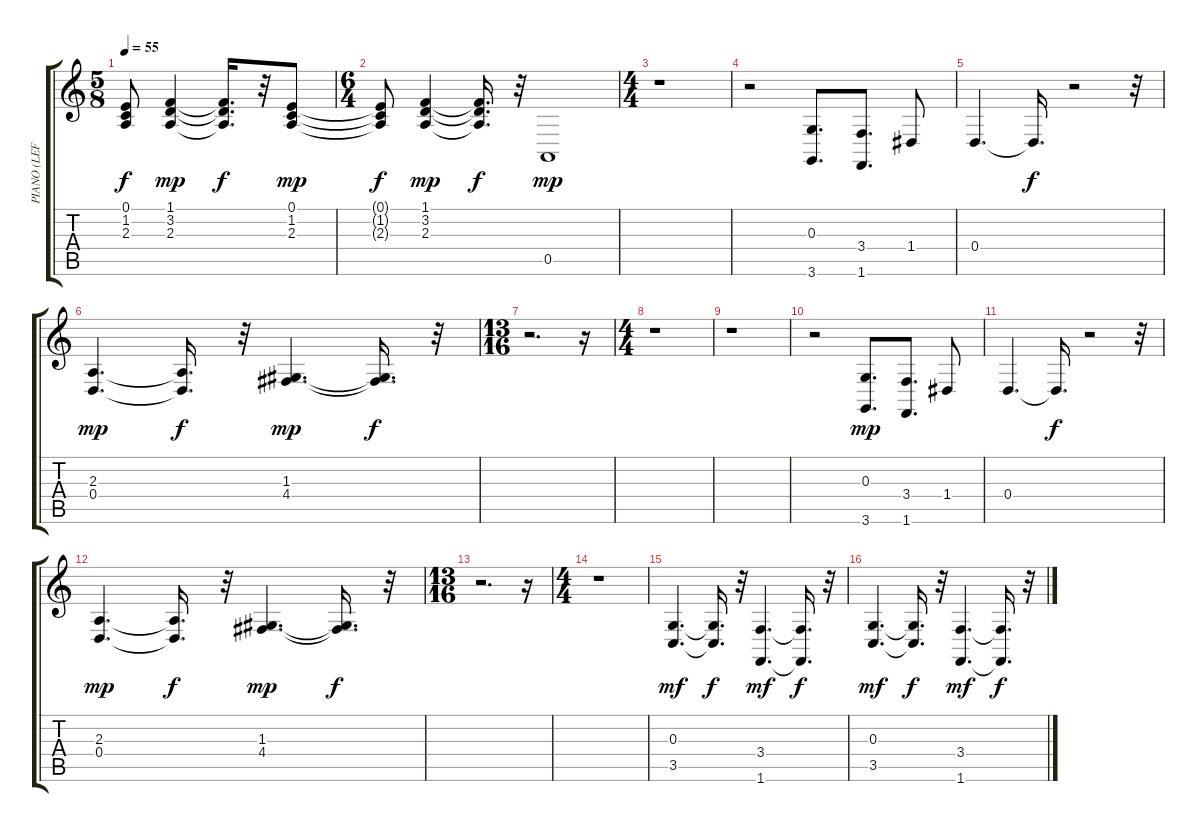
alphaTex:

\track ("PIANO (LEFT )    " "PIANO (LEF") {instrument acousticgrandpiano}
\staff {score tabs}
\tuning (E4 B3 G3 D3 A2 E2) {hide}
\ts (5 8)
\tempo 55
\clef g2
\ks c
(0.1{t} 1.2{t} 2.3{t}).8{dy f} (1.1 3.2 2.3).4{dy mp} (1.1{t} 3.2{t} 2.3{t}).16{d dy f} r.32 (0.1 1.2 2.3).8{dy mp} |
\ts (6 4)
(0.1{t} 1.2{t} 2.3{t}).8{dy f} (1.1 3.2 2.3).4{dy mp} (1.1{t} 3.2{t} 2.3{t}).16{d dy f} r.32 0.5.1{dy mp} |
\ts (4 4)
r.1 |
r.2 (0.3 3.6).8{d} (3.4 1.6).8{d} 1.4.8 |
0.4.4{d} 0.4{t}.16{d dy f} r.2 r.32 |
(2.3 0.4).4{d dy mp} (2.3{t} 0.4{t}).16{d dy f} r.32 (1.3 4.4).4{d dy mp} (1.3{t} 4.4{t}).16{d dy f} r.32 |
\ts (13 16)
r.2{d} r.16 |
\ts (4 4)
r.1 |
r.1 |
r.2 (0.3 3.6).8{d dy mp} (3.4 1.6).8{d} 1.4.8 |
0.4.4{d} 0.4{t}.16{d dy f} r.2 r.32 |
(2.3 0.4).4{d dy mp} (2.3{t} 0.4{t}).16{d dy f} r.32 (1.3 4.4).4{d dy mp} (1.3{t} 4.4{t}).16{d dy f} r.32 |
\ts (13 16)
r.2{d} r.16 |
\ts (4 4)
r.1 |
(0.3 3.5).4{d dy mf} (0.3{t} 3.5{t}).16{d dy f} r.32 (3.4 1.6).4{d dy mf} (3.4{t} 1.6{t}).16{d dy f} r.32 |
(0.3 3.5).4{d dy mf} (0.3{t} 3.5{t}).16{d dy f} r.32 (3.4 1.6).4{d dy mf} (3.4{t} 1.6{t}).16{d dy f} r.32
